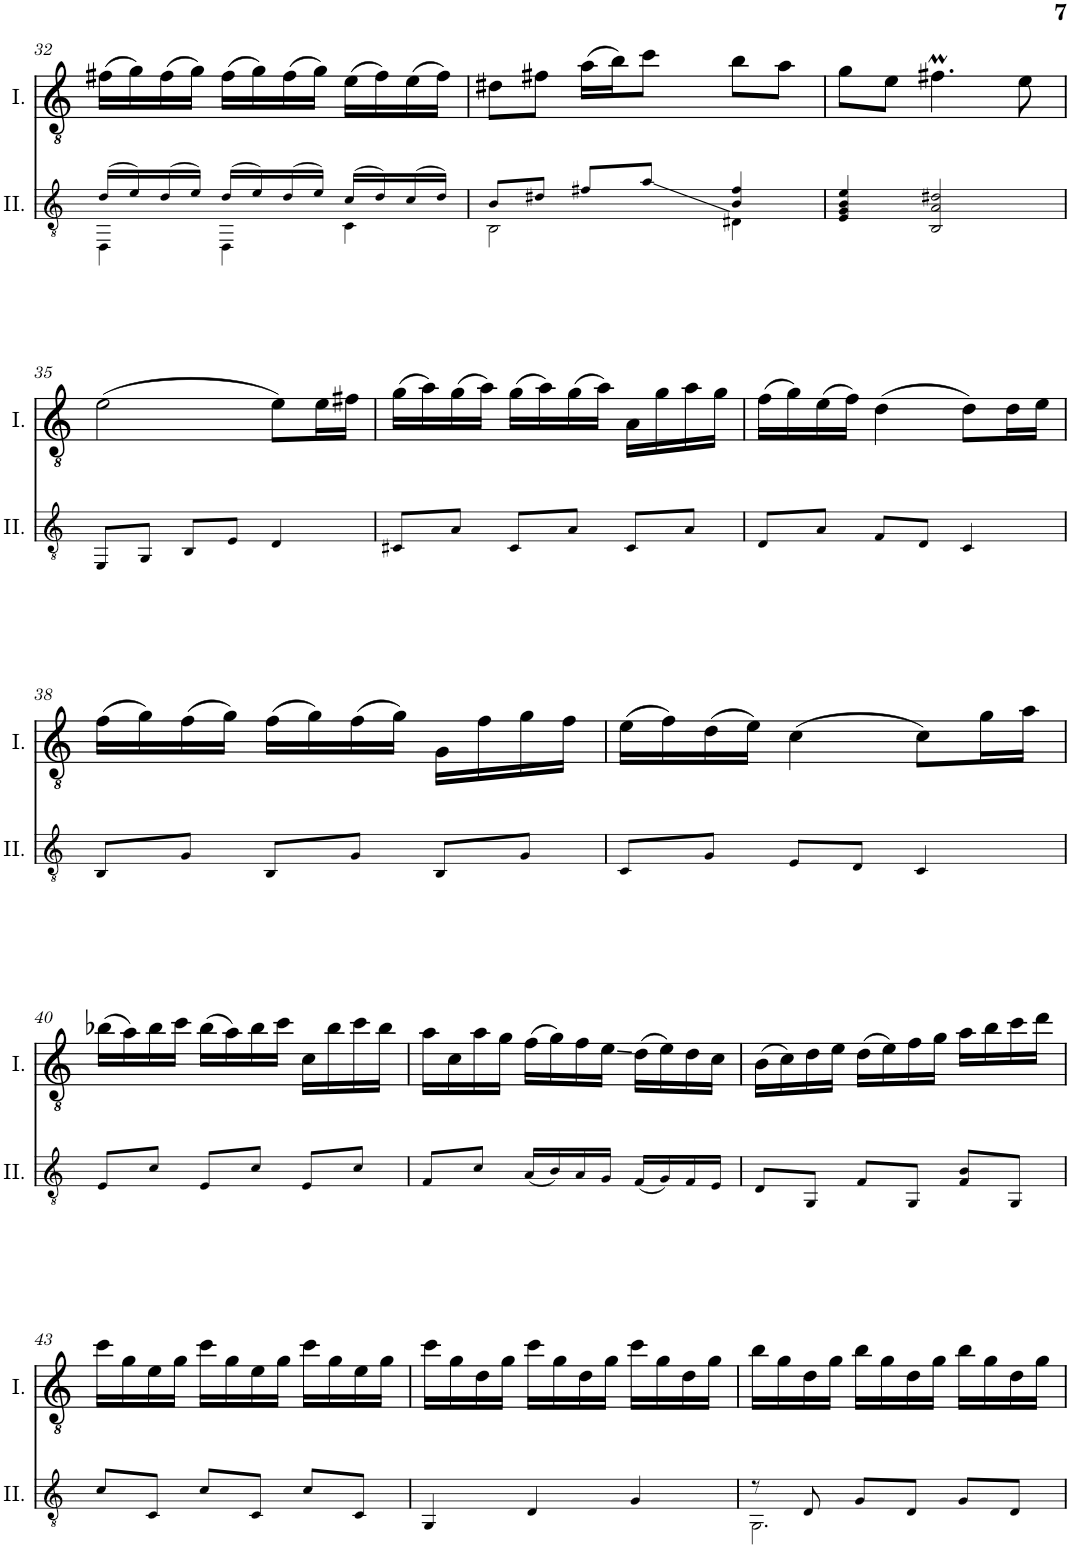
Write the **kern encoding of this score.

**kern	**kern	**kern	**kern
*part2	*part2	*part1	*part1
*staff4	*staff3	*staff2	*staff1
*I"II.	*	*I"I.	*
*I'II.	*	*I'I.	*
!!LO:PB:g=z
*	*clefGv2	*	*clefGv2
*k[]	*k[]	*k[]	*k[]
*M3/4	*M3/4	*M3/4	*M3/4
=32	=32	=32	=32
*^	*^	*	*
16d\LL	4DD/	(16d/LL	4DD\	16f#X\LL	(16f#X\LL
16e\J	.	16e/)	.	16g\J	16g\)
16d\L	.	(16d/	.	16f#\L	(16f#\
16e\JJ	.	16e/JJ)	.	16g\JJ	16g\JJ)
16d\LL	4DD/	(16d/LL	4DD\	16f#\LL	(16f#\LL
16e\J	.	16e/)	.	16g\J	16g\)
16d\L	.	(16d/	.	16f#\L	(16f#\
16e\JJ	.	16e/JJ)	.	16g\JJ	16g\JJ)
16c\LL	4C	(16c/LL	4C\	16e\LL	(16e\LL
16d\J	.	16d/)	.	16f#\J	16f#\)
16c\L	.	(16c/	.	16e\L	(16e\
16d\JJ	.	16d/JJ)	.	16f#\JJ	16f#\JJ)
=33	=33	=33	=33	=33	=33
8B\L	2BB	8B/L	2BB\	8d#X\L	8d#X\L
8d#X\J	.	8d#X/J	.	8f#X\J	8f#X\J
8f#X\L	.	8f#X/L	.	16a\LL	(16a\LL
.	.	.	.	16b\J	16b\J)
8a\J	.	8a/J	.	8cc\J	8cc\J
4B 4f#	4D#X	4B/ 4f#/	4D#X\	8b\L	8b\L
.	.	.	.	8a\J	8a\J
*v	*v	*	*	*	*
*	*v	*v	*	*
=34	=34	=34	=34
4E 4G 4B 4e	4E/ 4G/ 4B/ 4e/	8g\L	8g\L
.	.	8e\J	8e\J
2BB 2A 2d#X	2BB/ 2A/ 2d#X/	4.f#Xm	4.f#Xm\
.	.	8e	8e\
!!LO:LB:g=z
=35	=35	=35	=35
8EE\L	8EE/L	2e	(2e\
8GG\J	8GG/J	.	.
8BB\L	8BB/L	.	.
8E\J	8E/J	.	.
4D	4D/	8e\L	8e\L)
.	.	16e\L	16e\L
.	.	16f#X\JJ	16f#X\JJ
=36	=36	=36	=36
8C#X\L	8C#X/L	16g\LL	(16g\LL
.	.	16a\J	16a\)
8A\J	8A/J	16g\L	(16g\
.	.	16a\JJ	16a\JJ)
8C#\L	8C#/L	16g\LL	(16g\LL
.	.	16a\J	16a\)
8A\J	8A/J	16g\L	(16g\
.	.	16a\JJ	16a\JJ)
8C#\L	8C#/L	16A\LL	16A\LL
.	.	16g\J	16g\
8A\J	8A/J	16a\L	16a\
.	.	16g\JJ	16g\JJ
=37	=37	=37	=37
8D\L	8D/L	16f\LL	(16f\LL
.	.	16g\J	16g\)
8A\J	8A/J	16e\L	(16e\
.	.	16f\JJ	16f\JJ)
8F\L	8F/L	4d	(4d\
8D\J	8D/J	.	.
4C	4C/	8d\L	8d\L)
.	.	16d\L	16d\L
.	.	16e\JJ	16e\JJ
!!LO:LB:g=z
=38	=38	=38	=38
8BB\L	8BB/L	16f\LL	(16f\LL
.	.	16g\J	16g\)
8G\J	8G/J	16f\L	(16f\
.	.	16g\JJ	16g\JJ)
8BB\L	8BB/L	16f\LL	(16f\LL
.	.	16g\J	16g\)
8G\J	8G/J	16f\L	(16f\
.	.	16g\JJ	16g\JJ)
8BB\L	8BB/L	16G\LL	16G\LL
.	.	16f\J	16f\
8G\J	8G/J	16g\L	16g\
.	.	16f\JJ	16f\JJ
=39	=39	=39	=39
8C\L	8C/L	16e\LL	(16e\LL
.	.	16f\J	16f\)
8G\J	8G/J	16d\L	(16d\
.	.	16e\JJ	16e\JJ)
8E\L	8E/L	4c	(4c\
8D\J	8D/J	.	.
4C	4C/	8c\L	8c\L)
.	.	16g\L	16g\L
.	.	16a\JJ	16a\JJ
!!LO:LB:g=z
=40	=40	=40	=40
8E\L	8E/L	16b-X\LL	(16b-X\LL
.	.	16a\J	16a\)
8c\J	8c/J	16b-\L	16b-\
.	.	16cc\JJ	16cc\JJ
8E\L	8E/L	16b-\LL	(16b-\LL
.	.	16a\J	16a\)
8c\J	8c/J	16b-\L	16b-\
.	.	16cc\JJ	16cc\JJ
8E\L	8E/L	16c\LL	16c\LL
.	.	16b-\J	16b-\
8c\J	8c/J	16cc\L	16cc\
.	.	16b-\JJ	16b-\JJ
=41	=41	=41	=41
8F\L	8F/L	16a\LL	16a\LL
.	.	16c\J	16c\
8c\J	8c/J	16a\L	16a\
.	.	16g\JJ	16g\JJ
16A\LL	(16A/LL	16f\LL	(16f\LL
16B\J	16B/)	16g\J	16g\)
16A\L	16A/	16f\L	16f\
16G\JJ	16G/JJ	16e\JJ	16e\JJ
16F\LL	(16F/LL	16d\LL	(16d\LL
16G\J	16G/)	16e\J	16e\)
16F\L	16F/	16d\L	16d\
16E\JJ	16E/JJ	16c\JJ	16c\JJ
=42	=42	=42	=42
8D\L	8D/L	16B\LL	(16B\LL
.	.	16c\J	16c\)
8GG\J	8GG/J	16d\L	16d\
.	.	16e\JJ	16e\JJ
8F\L	8F/L	16d\LL	(16d\LL
.	.	16e\J	16e\)
8GG\J	8GG/J	16f\L	16f\
.	.	16g\JJ	16g\JJ
8F\ 8B\L	8F/ 8B/L	16a\LL	16a\LL
.	.	16b\J	16b\
8GG\J	8GG/J	16cc\L	16cc\
.	.	16dd\JJ	16dd\JJ
!!LO:LB:g=z
=43	=43	=43	=43
8c\L	8c/L	16cc\LL	16cc\LL
.	.	16g\J	16g\
8C\J	8C/J	16e\L	16e\
.	.	16g\JJ	16g\JJ
8c\L	8c/L	16cc\LL	16cc\LL
.	.	16g\J	16g\
8C\J	8C/J	16e\L	16e\
.	.	16g\JJ	16g\JJ
8c\L	8c/L	16cc\LL	16cc\LL
.	.	16g\J	16g\
8C\J	8C/J	16e\L	16e\
.	.	16g\JJ	16g\JJ
=44	=44	=44	=44
4GG	4GG/	16cc\LL	16cc\LL
.	.	16g\J	16g\
.	.	16d\L	16d\
.	.	16g\JJ	16g\JJ
4D	4D/	16cc\LL	16cc\LL
.	.	16g\J	16g\
.	.	16d\L	16d\
.	.	16g\JJ	16g\JJ
4G	4G/	16cc\LL	16cc\LL
.	.	16g\J	16g\
.	.	16d\L	16d\
.	.	16g\JJ	16g\JJ
=45	=45	=45	=45
*^	*^	*	*
8r	2.GG	8r	2.GG\	16b\LL	16b\LL
.	.	.	.	16g\J	16g\
8D	.	8D/	.	16d\L	16d\
.	.	.	.	16g\JJ	16g\JJ
8G\L	.	8G/L	.	16b\LL	16b\LL
.	.	.	.	16g\J	16g\
8D\J	.	8D/J	.	16d\L	16d\
.	.	.	.	16g\JJ	16g\JJ
8G\L	.	8G/L	.	16b\LL	16b\LL
.	.	.	.	16g\J	16g\
8D\J	.	8D/J	.	16d\L	16d\
.	.	.	.	16g\JJ	16g\JJ
*v	*v	*	*	*	*
*	*v	*v	*	*
=	=	=	=
*-	*-	*-	*-
